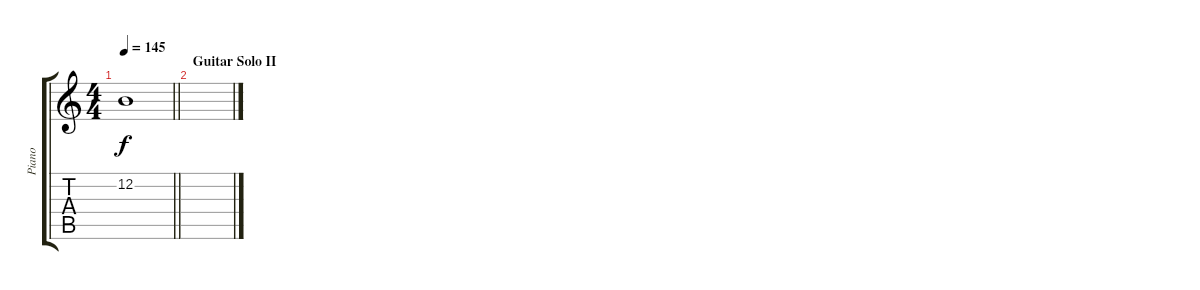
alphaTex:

\track ("Piano" "Piano") {instrument brightacousticpiano}
\staff {score tabs}
\tuning (E4 B3 G3 D3 A2 E2) {hide}
\ts (4 4)
\tempo 145
\clef g2
\barLineRight lightlight
\ks c
12.2.1{dy f} |
\section ("" "Guitar Solo II")
